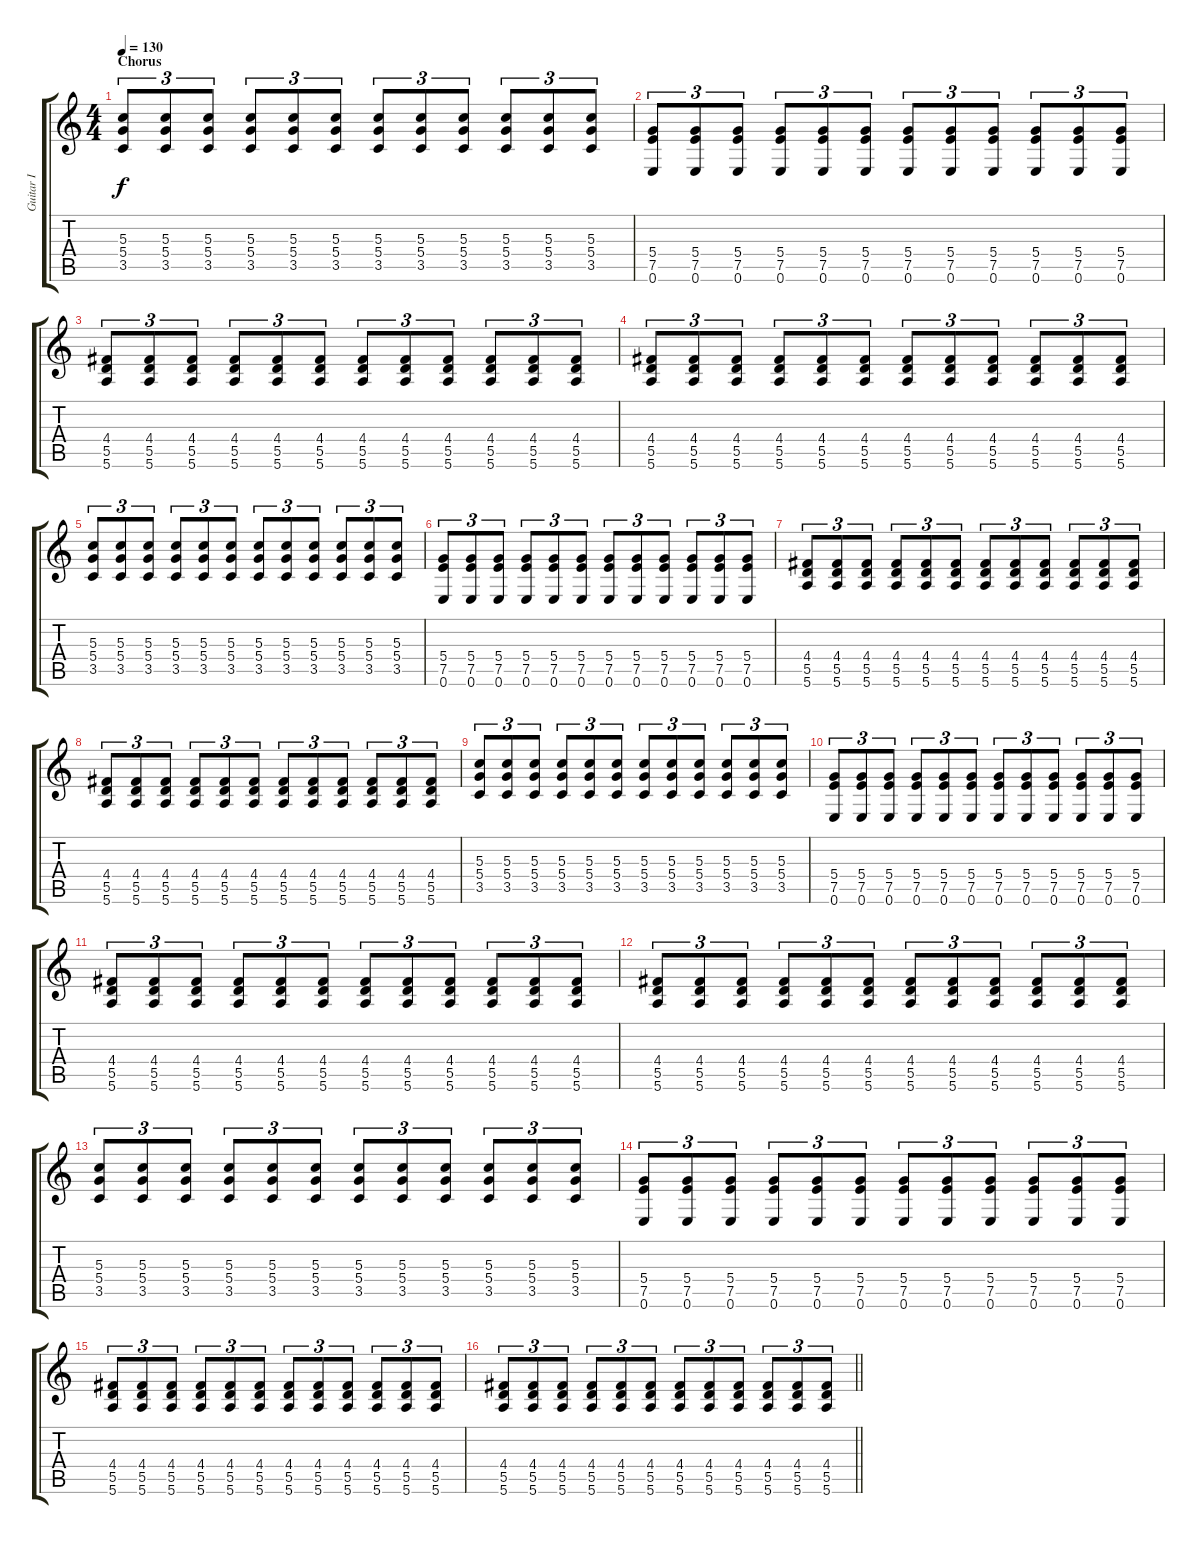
\track ("Guitar I" "Guitar I") {instrument distortionguitar}
\staff {score tabs}
\tuning (E4 B3 G3 D3 A2 E2) {hide}
\ts (4 4)
\section ("" "Chorus")
\tempo 130
\clef g2
\ks c
(5.3 5.4 3.5).8{tu (3 2) dy f volume 16} (5.3 5.4 3.5).8{tu (3 2)} (5.3 5.4 3.5).8{tu (3 2)} (5.3 5.4 3.5).8{tu (3 2)} (5.3 5.4 3.5).8{tu (3 2)} (5.3 5.4 3.5).8{tu (3 2)} (5.3 5.4 3.5).8{tu (3 2)} (5.3 5.4 3.5).8{tu (3 2)} (5.3 5.4 3.5).8{tu (3 2)} (5.3 5.4 3.5).8{tu (3 2)} (5.3 5.4 3.5).8{tu (3 2)} (5.3 5.4 3.5).8{tu (3 2)} |
(5.4 7.5 0.6).8{tu (3 2)} (5.4 7.5 0.6).8{tu (3 2)} (5.4 7.5 0.6).8{tu (3 2)} (5.4 7.5 0.6).8{tu (3 2)} (5.4 7.5 0.6).8{tu (3 2)} (5.4 7.5 0.6).8{tu (3 2)} (5.4 7.5 0.6).8{tu (3 2)} (5.4 7.5 0.6).8{tu (3 2)} (5.4 7.5 0.6).8{tu (3 2)} (5.4 7.5 0.6).8{tu (3 2)} (5.4 7.5 0.6).8{tu (3 2)} (5.4 7.5 0.6).8{tu (3 2)} |
(4.4 5.5 5.6).8{tu (3 2)} (4.4 5.5 5.6).8{tu (3 2)} (4.4 5.5 5.6).8{tu (3 2)} (4.4 5.5 5.6).8{tu (3 2)} (4.4 5.5 5.6).8{tu (3 2)} (4.4 5.5 5.6).8{tu (3 2)} (4.4 5.5 5.6).8{tu (3 2)} (4.4 5.5 5.6).8{tu (3 2)} (4.4 5.5 5.6).8{tu (3 2)} (4.4 5.5 5.6).8{tu (3 2)} (4.4 5.5 5.6).8{tu (3 2)} (4.4 5.5 5.6).8{tu (3 2)} |
(4.4 5.5 5.6).8{tu (3 2)} (4.4 5.5 5.6).8{tu (3 2)} (4.4 5.5 5.6).8{tu (3 2)} (4.4 5.5 5.6).8{tu (3 2)} (4.4 5.5 5.6).8{tu (3 2)} (4.4 5.5 5.6).8{tu (3 2)} (4.4 5.5 5.6).8{tu (3 2)} (4.4 5.5 5.6).8{tu (3 2)} (4.4 5.5 5.6).8{tu (3 2)} (4.4 5.5 5.6).8{tu (3 2)} (4.4 5.5 5.6).8{tu (3 2)} (4.4 5.5 5.6).8{tu (3 2)} |
(5.3 5.4 3.5).8{tu (3 2)} (5.3 5.4 3.5).8{tu (3 2)} (5.3 5.4 3.5).8{tu (3 2)} (5.3 5.4 3.5).8{tu (3 2)} (5.3 5.4 3.5).8{tu (3 2)} (5.3 5.4 3.5).8{tu (3 2)} (5.3 5.4 3.5).8{tu (3 2)} (5.3 5.4 3.5).8{tu (3 2)} (5.3 5.4 3.5).8{tu (3 2)} (5.3 5.4 3.5).8{tu (3 2)} (5.3 5.4 3.5).8{tu (3 2)} (5.3 5.4 3.5).8{tu (3 2)} |
(5.4 7.5 0.6).8{tu (3 2)} (5.4 7.5 0.6).8{tu (3 2)} (5.4 7.5 0.6).8{tu (3 2)} (5.4 7.5 0.6).8{tu (3 2)} (5.4 7.5 0.6).8{tu (3 2)} (5.4 7.5 0.6).8{tu (3 2)} (5.4 7.5 0.6).8{tu (3 2)} (5.4 7.5 0.6).8{tu (3 2)} (5.4 7.5 0.6).8{tu (3 2)} (5.4 7.5 0.6).8{tu (3 2)} (5.4 7.5 0.6).8{tu (3 2)} (5.4 7.5 0.6).8{tu (3 2)} |
(4.4 5.5 5.6).8{tu (3 2)} (4.4 5.5 5.6).8{tu (3 2)} (4.4 5.5 5.6).8{tu (3 2)} (4.4 5.5 5.6).8{tu (3 2)} (4.4 5.5 5.6).8{tu (3 2)} (4.4 5.5 5.6).8{tu (3 2)} (4.4 5.5 5.6).8{tu (3 2)} (4.4 5.5 5.6).8{tu (3 2)} (4.4 5.5 5.6).8{tu (3 2)} (4.4 5.5 5.6).8{tu (3 2)} (4.4 5.5 5.6).8{tu (3 2)} (4.4 5.5 5.6).8{tu (3 2)} |
(4.4 5.5 5.6).8{tu (3 2)} (4.4 5.5 5.6).8{tu (3 2)} (4.4 5.5 5.6).8{tu (3 2)} (4.4 5.5 5.6).8{tu (3 2)} (4.4 5.5 5.6).8{tu (3 2)} (4.4 5.5 5.6).8{tu (3 2)} (4.4 5.5 5.6).8{tu (3 2)} (4.4 5.5 5.6).8{tu (3 2)} (4.4 5.5 5.6).8{tu (3 2)} (4.4 5.5 5.6).8{tu (3 2)} (4.4 5.5 5.6).8{tu (3 2)} (4.4 5.5 5.6).8{tu (3 2)} |
(5.3 5.4 3.5).8{tu (3 2)} (5.3 5.4 3.5).8{tu (3 2)} (5.3 5.4 3.5).8{tu (3 2)} (5.3 5.4 3.5).8{tu (3 2)} (5.3 5.4 3.5).8{tu (3 2)} (5.3 5.4 3.5).8{tu (3 2)} (5.3 5.4 3.5).8{tu (3 2)} (5.3 5.4 3.5).8{tu (3 2)} (5.3 5.4 3.5).8{tu (3 2)} (5.3 5.4 3.5).8{tu (3 2)} (5.3 5.4 3.5).8{tu (3 2)} (5.3 5.4 3.5).8{tu (3 2)} |
(5.4 7.5 0.6).8{tu (3 2)} (5.4 7.5 0.6).8{tu (3 2)} (5.4 7.5 0.6).8{tu (3 2)} (5.4 7.5 0.6).8{tu (3 2)} (5.4 7.5 0.6).8{tu (3 2)} (5.4 7.5 0.6).8{tu (3 2)} (5.4 7.5 0.6).8{tu (3 2)} (5.4 7.5 0.6).8{tu (3 2)} (5.4 7.5 0.6).8{tu (3 2)} (5.4 7.5 0.6).8{tu (3 2)} (5.4 7.5 0.6).8{tu (3 2)} (5.4 7.5 0.6).8{tu (3 2)} |
(4.4 5.5 5.6).8{tu (3 2)} (4.4 5.5 5.6).8{tu (3 2)} (4.4 5.5 5.6).8{tu (3 2)} (4.4 5.5 5.6).8{tu (3 2)} (4.4 5.5 5.6).8{tu (3 2)} (4.4 5.5 5.6).8{tu (3 2)} (4.4 5.5 5.6).8{tu (3 2)} (4.4 5.5 5.6).8{tu (3 2)} (4.4 5.5 5.6).8{tu (3 2)} (4.4 5.5 5.6).8{tu (3 2)} (4.4 5.5 5.6).8{tu (3 2)} (4.4 5.5 5.6).8{tu (3 2)} |
(4.4 5.5 5.6).8{tu (3 2)} (4.4 5.5 5.6).8{tu (3 2)} (4.4 5.5 5.6).8{tu (3 2)} (4.4 5.5 5.6).8{tu (3 2)} (4.4 5.5 5.6).8{tu (3 2)} (4.4 5.5 5.6).8{tu (3 2)} (4.4 5.5 5.6).8{tu (3 2)} (4.4 5.5 5.6).8{tu (3 2)} (4.4 5.5 5.6).8{tu (3 2)} (4.4 5.5 5.6).8{tu (3 2)} (4.4 5.5 5.6).8{tu (3 2)} (4.4 5.5 5.6).8{tu (3 2)} |
(5.3 5.4 3.5).8{tu (3 2)} (5.3 5.4 3.5).8{tu (3 2)} (5.3 5.4 3.5).8{tu (3 2)} (5.3 5.4 3.5).8{tu (3 2)} (5.3 5.4 3.5).8{tu (3 2)} (5.3 5.4 3.5).8{tu (3 2)} (5.3 5.4 3.5).8{tu (3 2)} (5.3 5.4 3.5).8{tu (3 2)} (5.3 5.4 3.5).8{tu (3 2)} (5.3 5.4 3.5).8{tu (3 2)} (5.3 5.4 3.5).8{tu (3 2)} (5.3 5.4 3.5).8{tu (3 2)} |
(5.4 7.5 0.6).8{tu (3 2)} (5.4 7.5 0.6).8{tu (3 2)} (5.4 7.5 0.6).8{tu (3 2)} (5.4 7.5 0.6).8{tu (3 2)} (5.4 7.5 0.6).8{tu (3 2)} (5.4 7.5 0.6).8{tu (3 2)} (5.4 7.5 0.6).8{tu (3 2)} (5.4 7.5 0.6).8{tu (3 2)} (5.4 7.5 0.6).8{tu (3 2)} (5.4 7.5 0.6).8{tu (3 2)} (5.4 7.5 0.6).8{tu (3 2)} (5.4 7.5 0.6).8{tu (3 2)} |
(4.4 5.5 5.6).8{tu (3 2)} (4.4 5.5 5.6).8{tu (3 2)} (4.4 5.5 5.6).8{tu (3 2)} (4.4 5.5 5.6).8{tu (3 2)} (4.4 5.5 5.6).8{tu (3 2)} (4.4 5.5 5.6).8{tu (3 2)} (4.4 5.5 5.6).8{tu (3 2)} (4.4 5.5 5.6).8{tu (3 2)} (4.4 5.5 5.6).8{tu (3 2)} (4.4 5.5 5.6).8{tu (3 2)} (4.4 5.5 5.6).8{tu (3 2)} (4.4 5.5 5.6).8{tu (3 2)} |
\barLineRight lightlight
(4.4 5.5 5.6).8{tu (3 2)} (4.4 5.5 5.6).8{tu (3 2)} (4.4 5.5 5.6).8{tu (3 2)} (4.4 5.5 5.6).8{tu (3 2)} (4.4 5.5 5.6).8{tu (3 2)} (4.4 5.5 5.6).8{tu (3 2)} (4.4 5.5 5.6).8{tu (3 2)} (4.4 5.5 5.6).8{tu (3 2)} (4.4 5.5 5.6).8{tu (3 2)} (4.4 5.5 5.6).8{tu (3 2)} (4.4 5.5 5.6).8{tu (3 2)} (4.4 5.5 5.6).8{tu (3 2)}
